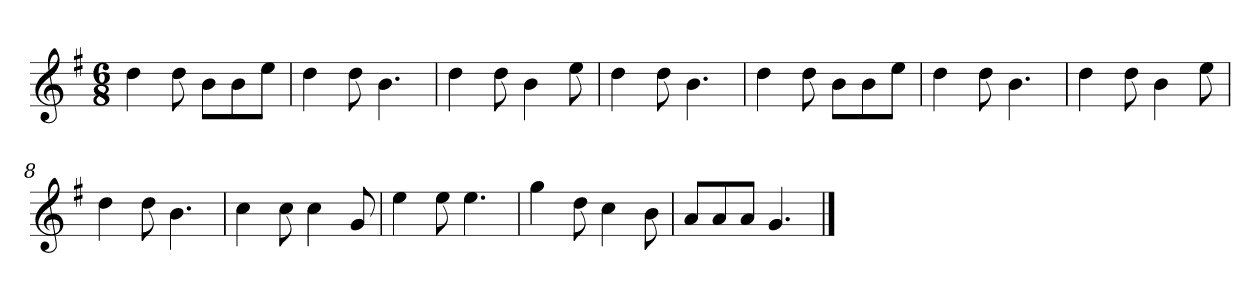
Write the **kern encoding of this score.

**kern
*part1
*staff1
*k[f#]
*M6/8
*MM120
=1
4dd
8dd
8bL
8b
8eeJ
=2
4dd
8dd
4.b
=3
4dd
8dd
4b
8ee
=4
4dd
8dd
4.b
=5
4dd
8dd
8bL
8b
8eeJ
=6
4dd
8dd
4.b
=7
4dd
8dd
4b
8ee
=8
4dd
8dd
4.b
=9
4cc
8cc
4cc
8g
=10
4ee
8ee
4.ee
=11
4gg
8dd
4cc
8b
=12
8aL
8a
8aJ
4.g
==
*-
